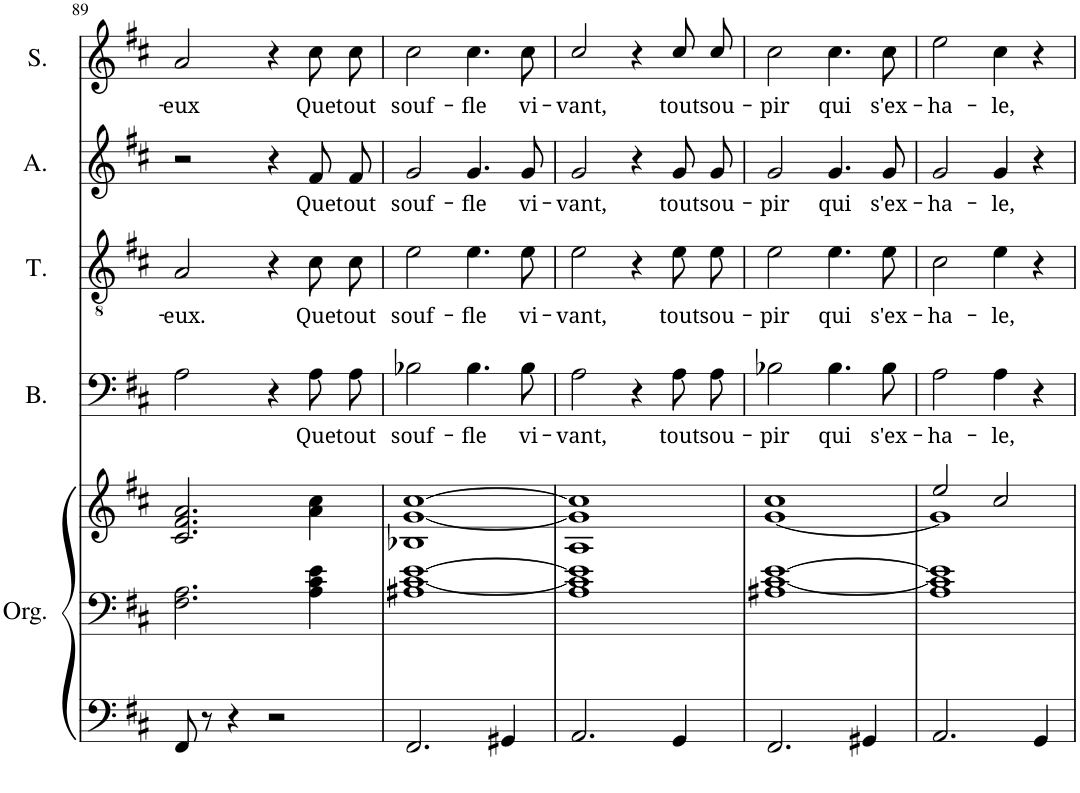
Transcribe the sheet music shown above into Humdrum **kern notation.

**kern	**kern	**kern	**kern	**text	**kern	**text	**kern	**text	**kern	**text
*part5	*part5	*part5	*part4	*part4	*part3	*part3	*part2	*part2	*part1	*part1
*staff7	*staff6	*staff5	*staff4	*staff4	*staff3	*staff3	*staff2	*staff2	*staff1	*staff1
*I"Orgue	*	*	*I"Bass	*	*I"Ténor	*	*I"Alto	*	*I"Soprano	*
*I'Org.	*	*	*I'B.	*	*I'T.	*	*I'A.	*	*I'S.	*
!!LO:PB:g=z
*clefF4	*clefF4	*clefG2	*clefF4	*	*clefGv2	*	*clefG2	*	*clefG2	*
*k[f#c#]	*k[f#c#]	*k[f#c#]	*k[f#c#]	*	*k[f#c#]	*	*k[f#c#]	*	*k[f#c#]	*
*M2/2	*M2/2	*M2/2	*M2/2	*	*M2/2	*	*M2/2	*	*M2/2	*
=89	=89	=89	=89	=89	=89	=89	=89	=89	=89	=89
!	!	!	!	!	!	!LO:LY:b	!	!	!	!LO:LY:b
8FF#/	2.F#\ 2.A\	2.c#/ 2.f#/ 2.a/	2A\	.	2A/	-eux.	2r	.	2a/	-eux
8r	.	.	.	.	.	.	.	.	.	.
4r	.	.	.	.	.	.	.	.	.	.
2r	.	.	4r	.	4r	.	4r	.	4r	.
!	!	!	!	!LO:LY:b	!	!LO:LY:b	!	!LO:LY:b	!	!LO:LY:b
.	4A\ 4c#\ 4e\	4a\ 4cc#\	8A\L	Que	8c#\L	Que	8f#/L	Que	8cc#\L	Que
!	!	!	!	!LO:LY:b	!	!LO:LY:b	!	!LO:LY:b	!	!LO:LY:b
.	.	.	8A\J	tout	8c#\J	tout	8f#/J	tout	8cc#\J	tout
=90	=90	=90	=90	=90	=90	=90	=90	=90	=90	=90
!	!	!	!	!LO:LY:b	!	!LO:LY:b	!	!LO:LY:b	!	!LO:LY:b
2.FF#/	1A#X [1c# [1e	1B-X [1g [1cc#	2B-X\	souf-	2e\	souf-	2g/	souf-	2cc#\	souf-
!	!	!	!	!LO:LY:b	!	!LO:LY:b	!	!LO:LY:b	!	!LO:LY:b
.	.	.	4.B-\	-fle	4.e\	-fle	4.g/	-fle	4.cc#\	-fle
4GG#X/	.	.	.	.	.	.	.	.	.	.
!	!	!	!	!LO:LY:b	!	!LO:LY:b	!	!LO:LY:b	!	!LO:LY:b
.	.	.	8B-\	vi-	8e\	vi-	8g/	vi-	8cc#\	vi-
=91	=91	=91	=91	=91	=91	=91	=91	=91	=91	=91
!	!	!	!	!LO:LY:b	!	!LO:LY:b	!	!LO:LY:b	!	!LO:LY:b
2.AA/	1A 1c#] 1e]	1A 1g] 1cc#]	2A\	-vant,	2e\	-vant,	2g/	-vant,	2cc#/	-vant,
.	.	.	4r	.	4r	.	4r	.	4r	.
!	!	!	!	!LO:LY:b	!	!LO:LY:b	!	!LO:LY:b	!	!LO:LY:b
4GG/	.	.	8A\L	tout	8e\L	tout	8g/L	tout	8cc#/L	tout
!	!	!	!	!LO:LY:b	!	!LO:LY:b	!	!LO:LY:b	!	!LO:LY:b
.	.	.	8A\J	sou-	8e\J	sou-	8g/J	sou-	8cc#/J	sou-
=92	=92	=92	=92	=92	=92	=92	=92	=92	=92	=92
*	*	*^	*	*	*	*	*	*	*	*
!	!	!	!	!	!LO:LY:b	!	!LO:LY:b	!	!LO:LY:b	!	!LO:LY:b
2.FF#/	1A#X [1c# [1e	1cc#	[1g	2B-X\	-pir	2e\	-pir	2g/	-pir	2cc#\	-pir
!	!	!	!	!	!LO:LY:b	!	!LO:LY:b	!	!LO:LY:b	!	!LO:LY:b
.	.	.	.	4.B-\	qui	4.e\	qui	4.g/	qui	4.cc#\	qui
4GG#X/	.	.	.	.	.	.	.	.	.	.	.
!	!	!	!	!	!LO:LY:b	!	!LO:LY:b	!	!LO:LY:b	!	!LO:LY:b
.	.	.	.	8B-\	s'ex-	8e\	s'ex-	8g/	s'ex-	8cc#\	s'ex-
=93	=93	=93	=93	=93	=93	=93	=93	=93	=93	=93	=93
!	!	!	!	!	!LO:LY:b	!	!LO:LY:b	!	!LO:LY:b	!	!LO:LY:b
2.AA/	1A 1c#] 1e]	2ee/	1g]	2A\	-ha-	2c#\	-ha-	2g/	-ha-	2ee\	-ha-
!	!	!	!	!	!LO:LY:b	!	!LO:LY:b	!	!LO:LY:b	!	!LO:LY:b
.	.	2cc#/	.	4A\	-le,	4e\	-le,	4g/	-le,	4cc#\	-le,
4GG/	.	.	.	4r	.	4r	.	4r	.	4r	.
*	*	*v	*v	*	*	*	*	*	*	*	*
=	=	=	=	=	=	=	=	=	=	=
*-	*-	*-	*-	*-	*-	*-	*-	*-	*-	*-
